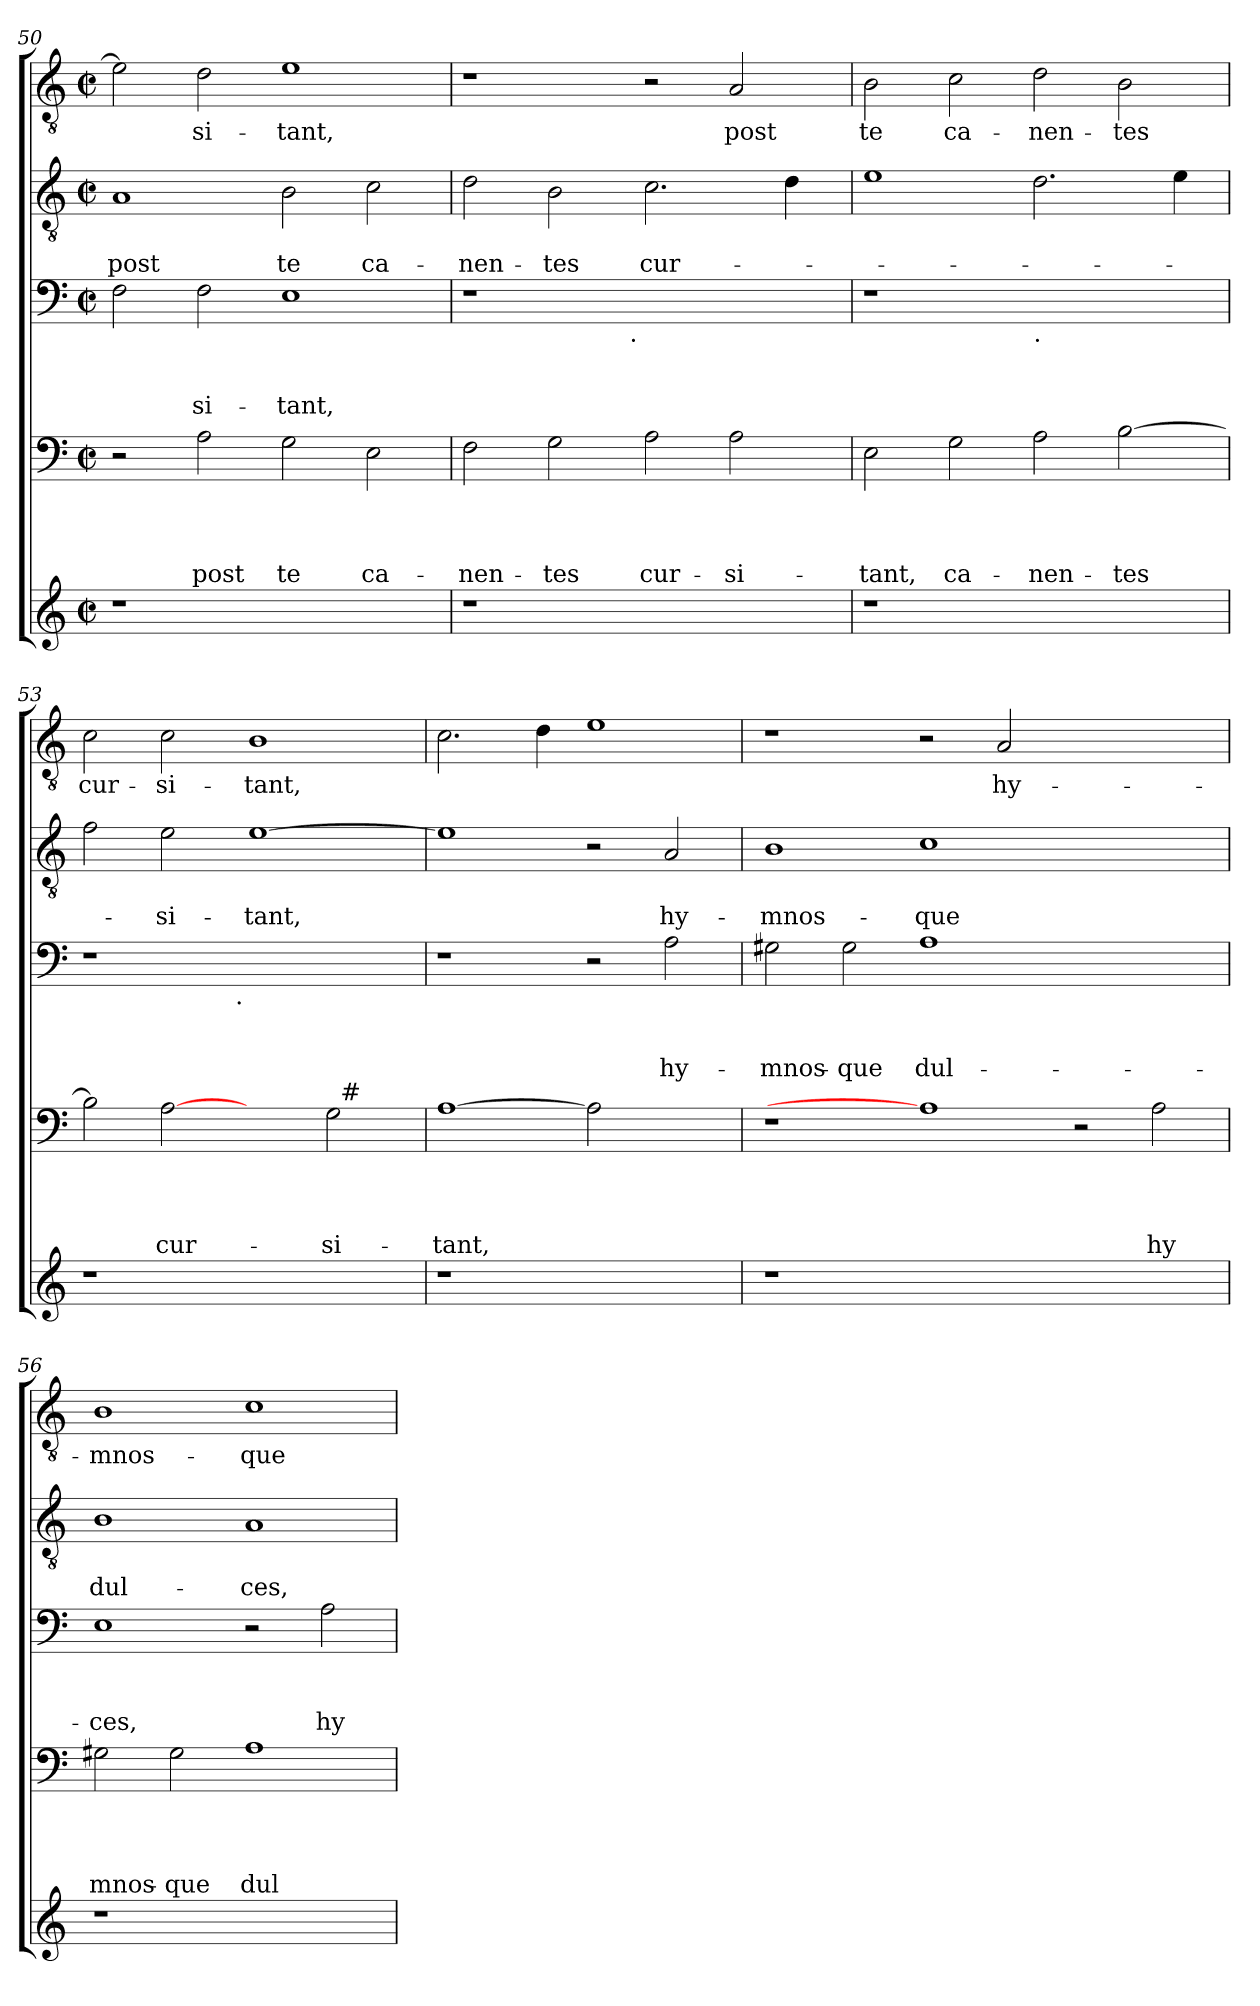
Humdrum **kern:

**kern	**kern	**text	**text	**text	**text	**kern	**text	**text	**text	**kern	**text	**text	**kern	**text
*part5	*part4	*part4	*part4	*part4	*part4	*part3	*part3	*part3	*part3	*part2	*part2	*part2	*part1	*part1
*staff5	*staff4	*staff4	*staff4	*staff4	*staff4	*staff3	*staff3	*staff3	*staff3	*staff2	*staff2	*staff2	*staff1	*staff1
*clefG2	*clefF4	*	*	*	*	*clefF4	*	*	*	*clefGv2	*	*	*clefGv2	*
*k[]	*k[]	*	*	*	*	*k[]	*	*	*	*k[]	*	*	*k[]	*
*C:	*C:	*	*	*	*	*C:	*	*	*	*C:	*	*	*C:	*
*M2/2	*M2/2	*	*	*	*	*M2/2	*	*	*	*M2/2	*	*	*M2/2	*
*met(c|)	*met(c|)	*	*	*	*	*met(c|)	*	*	*	*met(c|)	*	*	*met(c|)	*
=50	=50	=50	=50	=50	=50	=50	=50	=50	=50	=50	=50	=50	=50	=50
!	!	!	!	!	!	!	!	!	!	!	!	!LO:LY:b	!	!
1r	2r	.	.	.	.	2F\	.	.	.	1A	.	post	2e\]	.
!	!	!	!	!	!LO:LY:b	!	!	!	!LO:LY:b	!	!	!	!	!LO:LY:b
.	2A\	.	.	.	post	2F\	.	.	-si-	.	.	.	2d\	-si-
!	!	!	!	!	!LO:LY:b	!	!	!	!LO:LY:b	!	!	!LO:LY:b	!	!LO:LY:b
1ryy	2G\	.	.	.	te	1E	.	.	-tant,	2B\	.	te	1e	-tant,
!	!	!	!	!	!LO:LY:b	!	!	!	!	!	!	!LO:LY:b	!	!
.	2E\	.	.	.	ca-	.	.	.	.	2c\	.	ca-	.	.
=51	=51	=51	=51	=51	=51	=51	=51	=51	=51	=51	=51	=51	=51	=51
!	!	!	!	!	!LO:LY:b	!	!	!	!	!	!	!LO:LY:b	!	!
*	*	*	*	*	*	*^	*	*	*	*	*	*	*	*
1r	2F\	.	.	.	-nen-	1r	2ryy	.	.	.	2d\	.	-nen-	1r	.
!	!	!	!	!	!LO:LY:b:rj	!	!	!	!	!	!	!	!LO:LY:b:rj	!	!
.	2G\	.	.	.	-tes	.	4...ryy	.	.	.	2B\	.	-tes	.	.
!	!	!	!	!	!	!	!LO:TX:b:t=.	!	!	!	!	!	!	!	!
.	.	.	.	.	.	.	1ryy	.	.	.	.	.	.	.	.
!	!	!	!	!	!LO:LY:b	!	!	!	!	!	!	!	!LO:LY:b	!	!
1ryy	2A\	.	.	.	cur-	1ryy	.	.	.	.	2.c\	.	cur-	2r	.
!	!	!	!	!	!LO:LY:b	!	!	!	!	!	!	!	!	!	!LO:LY:b
.	2A\	.	.	.	-si-	.	.	.	.	.	.	.	.	2A/	post
.	.	.	.	.	.	.	.	.	.	.	4d\	.	.	.	.
.	.	.	.	.	.	.	32ryy	.	.	.	.	.	.	.	.
=52	=52	=52	=52	=52	=52	=52	=52	=52	=52	=52	=52	=52	=52	=52	=52
!	!	!	!	!	!LO:LY:b	!	!	!	!	!	!	!	!	!	!LO:LY:b
*	*	*	*	*	*	*v	*v	*	*	*	*	*	*	*	*
1r	2E\	.	.	.	-tant,	1r	.	.	.	1e	.	.	2B\	te
!	!	!	!	!	!LO:LY:b	!	!	!	!	!	!	!	!	!LO:LY:b
.	2G\	.	.	.	ca-	.	.	.	.	.	.	.	2c\	ca-
!	!	!	!	!	!	!LO:TX:b:t=.	!	!	!	!	!	!	!	!
!	!	!	!	!	!LO:LY:b	!	!	!	!	!	!	!	!	!LO:LY:b
1ryy	2A\	.	.	.	-nen-	1ryy	.	.	.	2.d\	.	.	2d\	-nen-
!	!	!	!	!	!LO:LY:b:rj	!	!	!	!	!	!	!	!	!LO:LY:b:rj
.	[>2B\	.	.	.	-tes	.	.	.	.	.	.	.	2B\	-tes
.	.	.	.	.	.	.	.	.	.	4e\	.	.	.	.
=53	=53	=53	=53	=53	=53	=53	=53	=53	=53	=53	=53	=53	=53	=53
!	!	!	!	!	!	!	!	!	!	!	!	!	!	!LO:LY:b
*	*^	*	*	*	*	*^	*	*	*	*	*	*	*	*
1r	2B\]	1ryy	.	.	.	.	1r	2ryy	.	.	.	2f\	.	.	2c\	cur-
!	!	!	!	!	!	!LO:LY:b	!	!	!	!	!	!	!	!LO:LY:b	!	!LO:LY:b
.	[2A	.	.	.	.	cur-	.	4...ryy	.	.	.	2e\	.	-si-	2c\	-si-
!	!	!	!	!	!	!	!	!LO:TX:b:t=.	!	!	!	!	!	!	!	!
.	.	.	.	.	.	.	.	1ryy	.	.	.	.	.	.	.	.
!	!	!	!	!	!	!	!	!	!	!	!	!	!	!LO:LY:b	!	!LO:LY:b
1ryy	2ryy	2ryy	.	.	.	.	1ryy	.	.	.	.	[>1e	.	-tant,	1B	-tant,
!	!	!	!	!	!	!LO:LY:b	!	!	!	!	!	!	!	!	!	!
.	2G\	32ryy	.	.	.	-si-	.	.	.	.	.	.	.	.	.	.
!	!	!LO:TX:a:t=#	!	!	!	!	!	!	!	!	!	!	!	!	!	!
.	.	4...ryy	.	.	.	.	.	.	.	.	.	.	.	.	.	.
.	.	.	.	.	.	.	.	32ryy	.	.	.	.	.	.	.	.
=54	=54	=54	=54	=54	=54	=54	=54	=54	=54	=54	=54	=54	=54	=54	=54	=54
!	!	!	!	!	!	!LO:LY:b	!	!	!	!	!	!	!	!	!	!
*	*v	*v	*	*	*	*	*	*	*	*	*	*	*	*	*	*
*	*	*	*	*	*	*v	*v	*	*	*	*	*	*	*	*
1r	[1A	.	.	.	-tant,	1r	.	.	.	1e]	.	.	2.c\	.
.	.	.	.	.	.	.	.	.	.	.	.	.	4d\	.
1ryy	2A]	.	.	.	.	2r	.	.	.	2r	.	.	1e	.
!	!	!	!	!	!	!	!	!	!LO:LY:b	!	!	!LO:LY:b	!	!
.	2ryy	.	.	.	.	2A\	.	.	hy-	2A/	.	hy-	.	.
!!LO:LB:g=z
=55	=55	=55	=55	=55	=55	=55	=55	=55	=55	=55	=55	=55	=55	=55
!	!	!	!	!	!	!	!	!	!LO:LY:b	!	!	!LO:LY:b	!	!
1r	1r	.	.	.	.	2G#X\	.	.	-mnos-	1B	.	-mnos-	1r	.
!	!	!	!	!	!	!	!	!	!LO:LY:b:rj	!	!	!	!	!
.	.	.	.	.	.	2G#\	.	.	-que	.	.	.	.	.
!	!	!	!	!	!	!	!	!	!LO:LY:b	!	!	!LO:LY:b	!	!
0ryy	1A]	.	.	.	.	1A	.	.	dul-	1c	.	-que	2r	.
!	!	!	!	!	!	!	!	!	!	!	!	!	!	!LO:LY:b
.	.	.	.	.	.	.	.	.	.	.	.	.	2A/	hy-
.	2r	.	.	.	.	1ryy	.	.	.	1ryy	.	.	1ryy	.
!	!	!	!	!	!LO:LY:b	!	!	!	!	!	!	!	!	!
.	2A\	.	.	.	hy	.	.	.	.	.	.	.	.	.
=56	=56	=56	=56	=56	=56	=56	=56	=56	=56	=56	=56	=56	=56	=56
!	!	!	!	!	!LO:LY:b	!	!	!	!LO:LY:b	!	!	!LO:LY:b	!	!LO:LY:b
1r	2G#X\	.	.	.	mnos-	1E	.	.	-ces,	1B	.	dul-	1B	-mnos-
!	!	!	!	!	!LO:LY:b:rj	!	!	!	!	!	!	!	!	!
.	2G#\	.	.	.	-que	.	.	.	.	.	.	.	.	.
!	!	!	!	!	!LO:LY:b	!	!	!	!	!	!	!LO:LY:b	!	!LO:LY:b
1ryy	1A	.	.	.	dul-	2r	.	.	.	1A	.	-ces,	1c	-que
!	!	!	!	!	!	!	!	!	!LO:LY:b	!	!	!	!	!
.	.	.	.	.	.	2A\	.	.	hy-	.	.	.	.	.
=	=	=	=	=	=	=	=	=	=	=	=	=	=	=
*-	*-	*-	*-	*-	*-	*-	*-	*-	*-	*-	*-	*-	*-	*-
